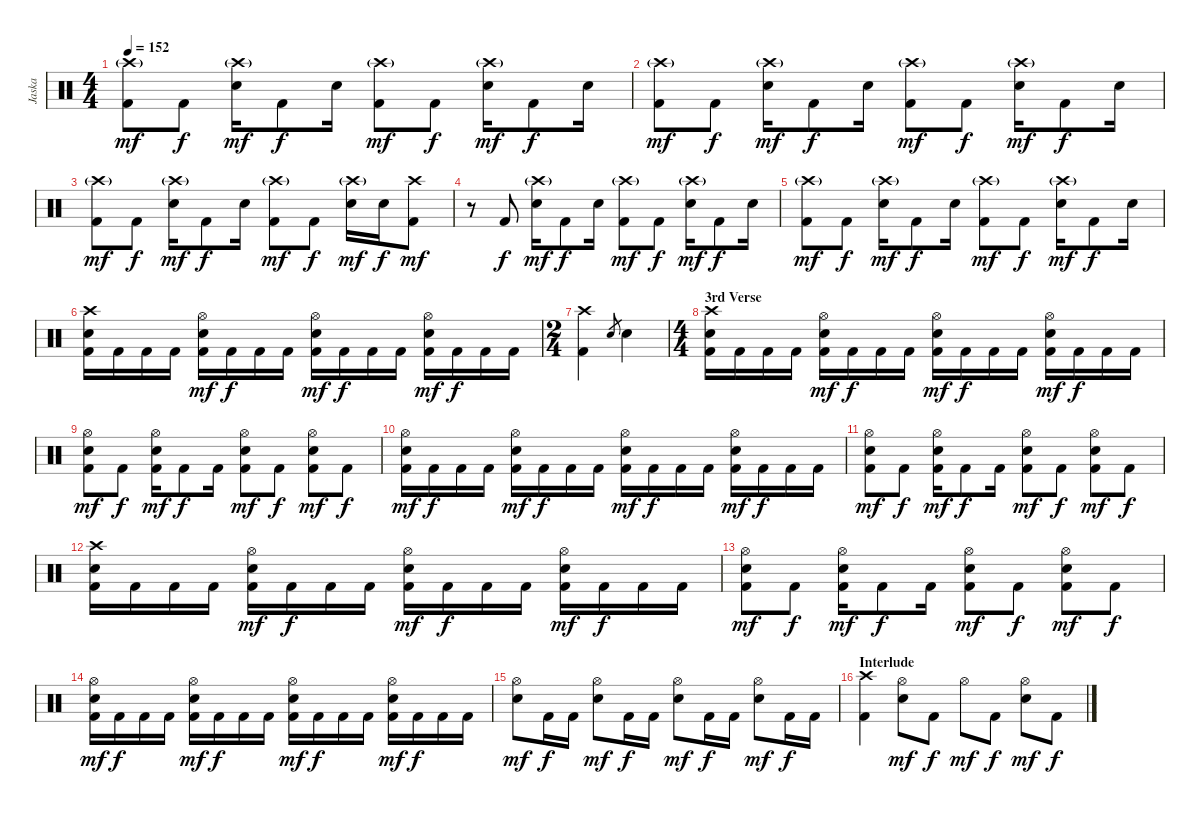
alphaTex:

\track ("Jaska" "Jaska") {instrument percussion}
\staff {score}
\articulation defaults
\ts (4 4)
\tempo 152
\clef neutral
\ks c
("Crash high (hit)"{g} "Kick (hit) 2").8{dy mf} "Kick (hit) 2".8{dy f} ("Crash high (hit)"{g} "Electric Snare (hit)").16{dy mf} "Kick (hit) 2".8{dy f} "Electric Snare (hit)".16 ("Crash high (hit)"{g} "Kick (hit) 2").8{dy mf} "Kick (hit) 2".8{dy f} ("Crash high (hit)"{g} "Electric Snare (hit)").16{dy mf} "Kick (hit) 2".8{dy f} "Electric Snare (hit)".16 |
("Crash high (hit)"{g} "Kick (hit) 2").8{dy mf} "Kick (hit) 2".8{dy f} ("Crash high (hit)"{g} "Electric Snare (hit)").16{dy mf} "Kick (hit) 2".8{dy f} "Electric Snare (hit)".16 ("Crash high (hit)"{g} "Kick (hit) 2").8{dy mf} "Kick (hit) 2".8{dy f} ("Crash high (hit)"{g} "Electric Snare (hit)").16{dy mf} "Kick (hit) 2".8{dy f} "Electric Snare (hit)".16 |
("Crash high (hit)"{g} "Kick (hit) 2").8{dy mf} "Kick (hit) 2".8{dy f} ("Crash high (hit)"{g} "Electric Snare (hit)").16{dy mf} "Kick (hit) 2".8{dy f} "Electric Snare (hit)".16 ("Crash high (hit)"{g} "Kick (hit) 2").8{dy mf} "Kick (hit) 2".8{dy f} ("Crash high (hit)"{g} "Electric Snare (hit)").16{dy mf} "Electric Snare (hit)".16{dy f} ("Crash high (hit)" "Kick (hit) 2").8{dy mf} |
r.8 "Kick (hit) 2".8{dy f} ("Crash high (hit)"{g} "Electric Snare (hit)").16{dy mf} "Kick (hit) 2".8{dy f} "Electric Snare (hit)".16 ("Crash high (hit)"{g} "Kick (hit) 2").8{dy mf} "Kick (hit) 2".8{dy f} ("Crash high (hit)"{g} "Electric Snare (hit)").16{dy mf} "Kick (hit) 2".8{dy f} "Electric Snare (hit)".16 |
("Crash high (hit)"{g} "Kick (hit) 2").8{dy mf} "Kick (hit) 2".8{dy f} ("Crash high (hit)"{g} "Electric Snare (hit)").16{dy mf} "Kick (hit) 2".8{dy f} "Electric Snare (hit)".16 ("Crash high (hit)"{g} "Kick (hit) 2").8{dy mf} "Kick (hit) 2".8{dy f} ("Crash high (hit)"{g} "Electric Snare (hit)").16{dy mf} "Kick (hit) 2".8{dy f} "Electric Snare (hit)".16 |
("Crash high (hit)" "Electric Snare (hit)" "Kick (hit) 2").16 "Kick (hit) 2".16 "Kick (hit) 2".16 "Kick (hit) 2".16 ("Hi-Hat (open)" "Electric Snare (hit)" "Kick (hit) 2").16{dy mf} "Kick (hit) 2".16{dy f} "Kick (hit) 2".16 "Kick (hit) 2".16 ("Hi-Hat (open)" "Electric Snare (hit)" "Kick (hit) 2").16{dy mf} "Kick (hit) 2".16{dy f} "Kick (hit) 2".16 "Kick (hit) 2".16 ("Hi-Hat (open)" "Electric Snare (hit)" "Kick (hit) 2").16{dy mf} "Kick (hit) 2".16{dy f} "Kick (hit) 2".16 "Kick (hit) 2".16 |
\ts (2 4)
("Crash high (hit)" "Kick (hit) 2").4 "Electric Snare (hit)".8{gr} "Electric Snare (hit)".4 |
\ts (4 4)
\section ("" "3rd Verse")
("Crash high (hit)" "Electric Snare (hit)" "Kick (hit) 2").16 "Kick (hit) 2".16 "Kick (hit) 2".16 "Kick (hit) 2".16 ("Hi-Hat (open)" "Electric Snare (hit)" "Kick (hit) 2").16{dy mf} "Kick (hit) 2".16{dy f} "Kick (hit) 2".16 "Kick (hit) 2".16 ("Hi-Hat (open)" "Electric Snare (hit)" "Kick (hit) 2").16{dy mf} "Kick (hit) 2".16{dy f} "Kick (hit) 2".16 "Kick (hit) 2".16 ("Hi-Hat (open)" "Electric Snare (hit)" "Kick (hit) 2").16{dy mf} "Kick (hit) 2".16{dy f} "Kick (hit) 2".16 "Kick (hit) 2".16 |
("Hi-Hat (open)" "Electric Snare (hit)" "Kick (hit) 2").8{dy mf} "Kick (hit) 2".8{dy f} ("Hi-Hat (open)" "Electric Snare (hit)" "Kick (hit) 2").16{dy mf} "Kick (hit) 2".8{dy f} "Kick (hit) 2".16 ("Hi-Hat (open)" "Electric Snare (hit)" "Kick (hit) 2").8{dy mf} "Kick (hit) 2".8{dy f} ("Hi-Hat (open)" "Electric Snare (hit)" "Kick (hit) 2").8{dy mf} "Kick (hit) 2".8{dy f} |
("Hi-Hat (open)" "Electric Snare (hit)" "Kick (hit) 2").16{dy mf} "Kick (hit) 2".16{dy f} "Kick (hit) 2".16 "Kick (hit) 2".16 ("Hi-Hat (open)" "Electric Snare (hit)" "Kick (hit) 2").16{dy mf} "Kick (hit) 2".16{dy f} "Kick (hit) 2".16 "Kick (hit) 2".16 ("Hi-Hat (open)" "Electric Snare (hit)" "Kick (hit) 2").16{dy mf} "Kick (hit) 2".16{dy f} "Kick (hit) 2".16 "Kick (hit) 2".16 ("Hi-Hat (open)" "Electric Snare (hit)" "Kick (hit) 2").16{dy mf} "Kick (hit) 2".16{dy f} "Kick (hit) 2".16 "Kick (hit) 2".16 |
("Hi-Hat (open)" "Electric Snare (hit)" "Kick (hit) 2").8{dy mf} "Kick (hit) 2".8{dy f} ("Hi-Hat (open)" "Electric Snare (hit)" "Kick (hit) 2").16{dy mf} "Kick (hit) 2".8{dy f} "Kick (hit) 2".16 ("Hi-Hat (open)" "Electric Snare (hit)" "Kick (hit) 2").8{dy mf} "Kick (hit) 2".8{dy f} ("Hi-Hat (open)" "Electric Snare (hit)" "Kick (hit) 2").8{dy mf} "Kick (hit) 2".8{dy f} |
("Crash high (hit)" "Electric Snare (hit)" "Kick (hit) 2").16 "Kick (hit) 2".16 "Kick (hit) 2".16 "Kick (hit) 2".16 ("Hi-Hat (open)" "Electric Snare (hit)" "Kick (hit) 2").16{dy mf} "Kick (hit) 2".16{dy f} "Kick (hit) 2".16 "Kick (hit) 2".16 ("Hi-Hat (open)" "Electric Snare (hit)" "Kick (hit) 2").16{dy mf} "Kick (hit) 2".16{dy f} "Kick (hit) 2".16 "Kick (hit) 2".16 ("Hi-Hat (open)" "Electric Snare (hit)" "Kick (hit) 2").16{dy mf} "Kick (hit) 2".16{dy f} "Kick (hit) 2".16 "Kick (hit) 2".16 |
("Hi-Hat (open)" "Electric Snare (hit)" "Kick (hit) 2").8{dy mf} "Kick (hit) 2".8{dy f} ("Hi-Hat (open)" "Electric Snare (hit)" "Kick (hit) 2").16{dy mf} "Kick (hit) 2".8{dy f} "Kick (hit) 2".16 ("Hi-Hat (open)" "Electric Snare (hit)" "Kick (hit) 2").8{dy mf} "Kick (hit) 2".8{dy f} ("Hi-Hat (open)" "Electric Snare (hit)" "Kick (hit) 2").8{dy mf} "Kick (hit) 2".8{dy f} |
("Hi-Hat (open)" "Electric Snare (hit)" "Kick (hit) 2").16{dy mf} "Kick (hit) 2".16{dy f} "Kick (hit) 2".16 "Kick (hit) 2".16 ("Hi-Hat (open)" "Electric Snare (hit)" "Kick (hit) 2").16{dy mf} "Kick (hit) 2".16{dy f} "Kick (hit) 2".16 "Kick (hit) 2".16 ("Hi-Hat (open)" "Electric Snare (hit)" "Kick (hit) 2").16{dy mf} "Kick (hit) 2".16{dy f} "Kick (hit) 2".16 "Kick (hit) 2".16 ("Hi-Hat (open)" "Electric Snare (hit)" "Kick (hit) 2").16{dy mf} "Kick (hit) 2".16{dy f} "Kick (hit) 2".16 "Kick (hit) 2".16 |
("Hi-Hat (open)" "Electric Snare (hit)").8{dy mf} "Kick (hit) 2".16{dy f} "Kick (hit) 2".16 ("Hi-Hat (open)" "Electric Snare (hit)").8{dy mf} "Kick (hit) 2".16{dy f} "Kick (hit) 2".16 ("Hi-Hat (open)" "Electric Snare (hit)").8{dy mf} "Kick (hit) 2".16{dy f} "Kick (hit) 2".16 ("Hi-Hat (open)" "Electric Snare (hit)").8{dy mf} "Kick (hit) 2".16{dy f} "Kick (hit) 2".16 |
\section ("" "Interlude")
("Crash high (hit)" "Kick (hit) 2").4 ("Hi-Hat (open)" "Electric Snare (hit)").8{dy mf} "Kick (hit) 2".8{dy f} "Hi-Hat (open)".8{dy mf} "Kick (hit) 2".8{dy f} ("Hi-Hat (open)" "Electric Snare (hit)").8{dy mf} "Kick (hit) 2".8{dy f}
